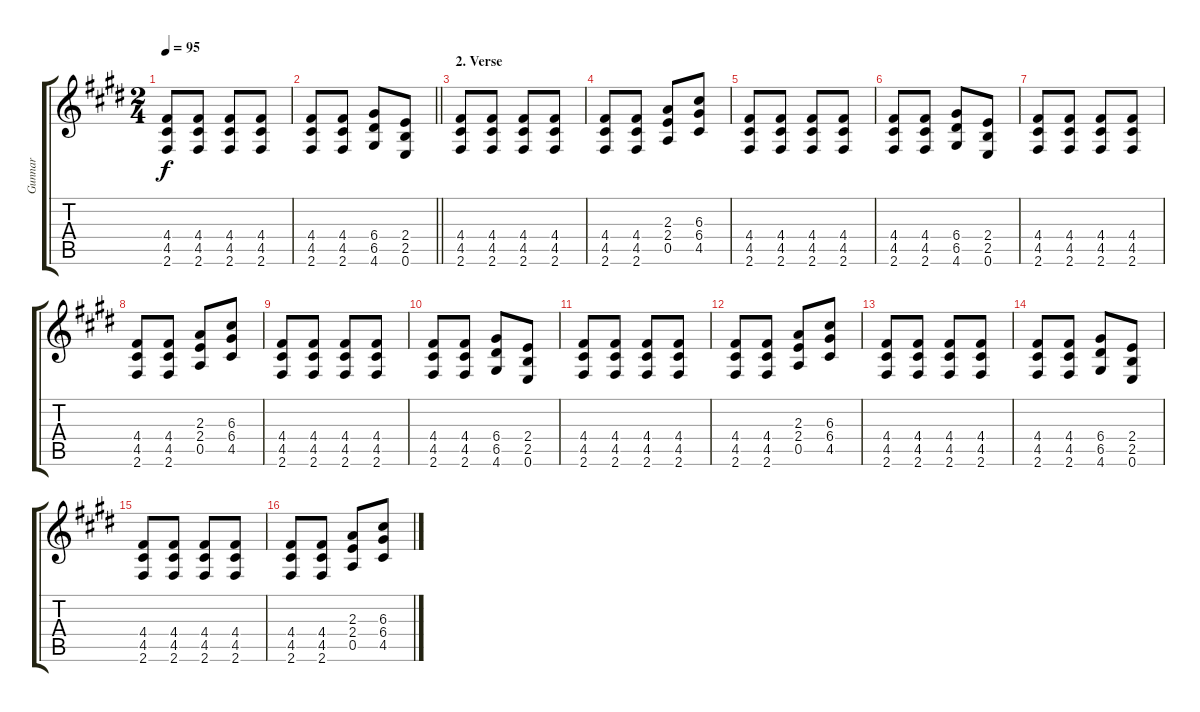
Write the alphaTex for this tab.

\track ("Gunnar" "Gunnar") {instrument distortionguitar}
\staff {score tabs}
\tuning (E4 B3 G3 D3 A2 E2) {hide}
\ts (2 4)
\tempo 95
\clef g2
\ks e
(4.4 4.5 2.6).8{dy f} (4.4 4.5 2.6).8 (4.4 4.5 2.6).8 (4.4 4.5 2.6).8 |
\barLineRight lightlight
(4.4 4.5 2.6).8 (4.4 4.5 2.6).8 (6.4 6.5 4.6).8 (2.4 2.5 0.6).8 |
\section ("" "2. Verse")
(4.4 4.5 2.6).8 (4.4 4.5 2.6).8 (4.4 4.5 2.6).8 (4.4 4.5 2.6).8 |
(4.4 4.5 2.6).8 (4.4 4.5 2.6).8 (2.3 2.4 0.5).8 (6.3 6.4 4.5).8 |
(4.4 4.5 2.6).8 (4.4 4.5 2.6).8 (4.4 4.5 2.6).8 (4.4 4.5 2.6).8 |
(4.4 4.5 2.6).8 (4.4 4.5 2.6).8 (6.4 6.5 4.6).8 (2.4 2.5 0.6).8 |
(4.4 4.5 2.6).8 (4.4 4.5 2.6).8 (4.4 4.5 2.6).8 (4.4 4.5 2.6).8 |
(4.4 4.5 2.6).8 (4.4 4.5 2.6).8 (2.3 2.4 0.5).8 (6.3 6.4 4.5).8 |
(4.4 4.5 2.6).8 (4.4 4.5 2.6).8 (4.4 4.5 2.6).8 (4.4 4.5 2.6).8 |
(4.4 4.5 2.6).8 (4.4 4.5 2.6).8 (6.4 6.5 4.6).8 (2.4 2.5 0.6).8 |
(4.4 4.5 2.6).8 (4.4 4.5 2.6).8 (4.4 4.5 2.6).8 (4.4 4.5 2.6).8 |
(4.4 4.5 2.6).8 (4.4 4.5 2.6).8 (2.3 2.4 0.5).8 (6.3 6.4 4.5).8 |
(4.4 4.5 2.6).8 (4.4 4.5 2.6).8 (4.4 4.5 2.6).8 (4.4 4.5 2.6).8 |
(4.4 4.5 2.6).8 (4.4 4.5 2.6).8 (6.4 6.5 4.6).8 (2.4 2.5 0.6).8 |
(4.4 4.5 2.6).8 (4.4 4.5 2.6).8 (4.4 4.5 2.6).8 (4.4 4.5 2.6).8 |
(4.4 4.5 2.6).8 (4.4 4.5 2.6).8 (2.3 2.4 0.5).8 (6.3 6.4 4.5).8
